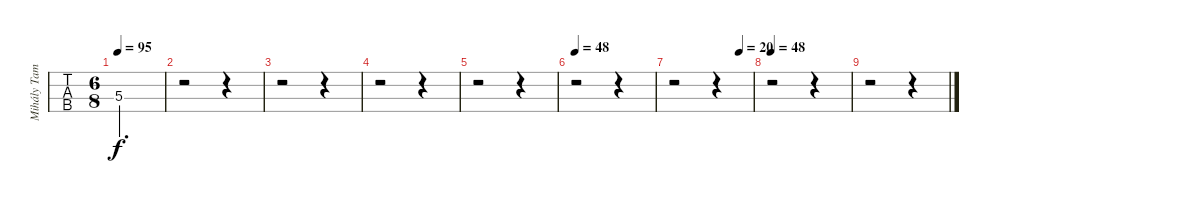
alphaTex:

\track ("Mihály Tamás" "Mihály Tam") {instrument electricbassfinger}
\staff {tabs}
\tuning (G2 D2 A1 E1) {hide}
\ts (6 8)
\tempo 95
\clef f4
\ks dminor
5.3.2{d dy f} |
r.2 r.4 |
r.2 r.4 |
r.2 r.4 |
r.2 r.4 |
\tempo 48
r.2 r.4 |
\tempo (20 0.8333333333333334)
r.2 r.4 |
\tempo 48
r.2 r.4 |
r.2 r.4
